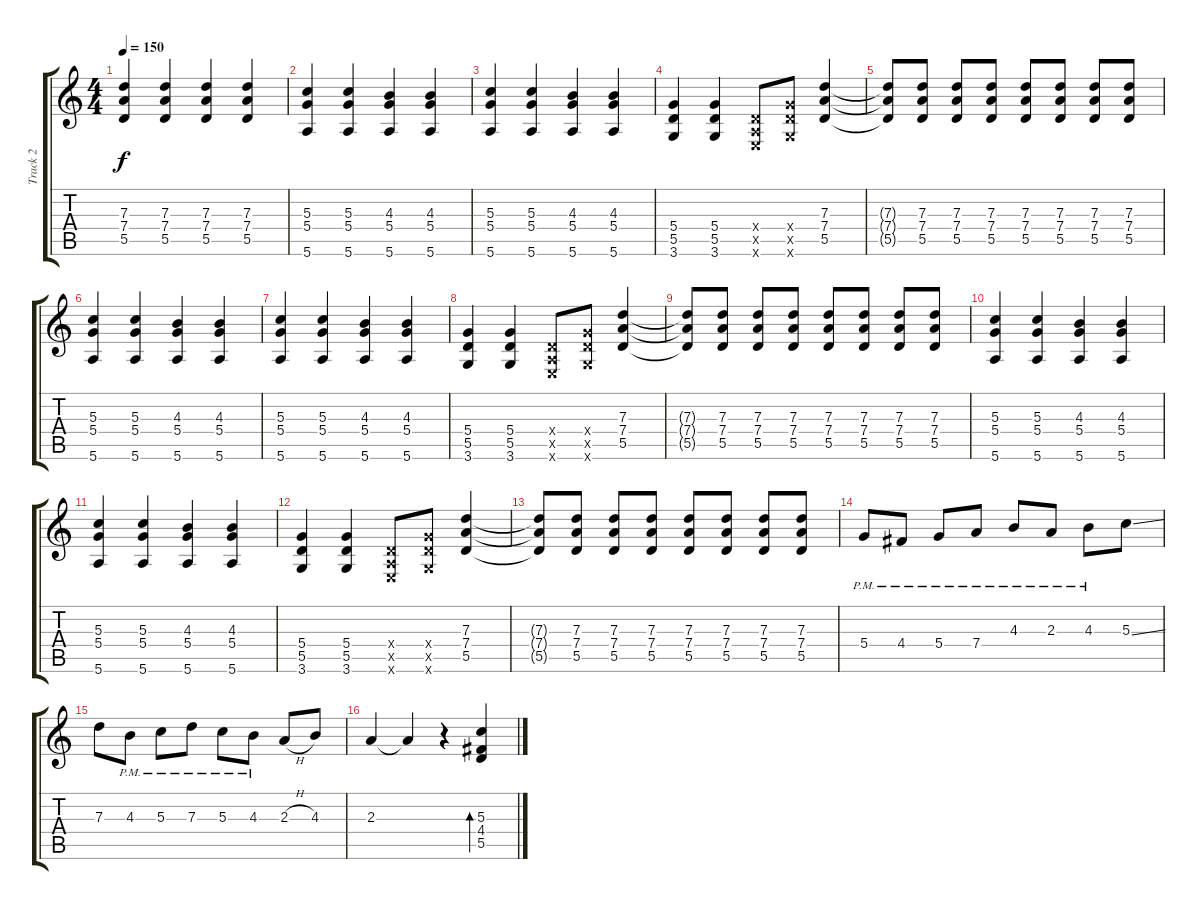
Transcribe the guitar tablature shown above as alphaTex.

\track ("Track 2" "Track 2") {instrument distortionguitar}
\staff {score tabs}
\tuning (E4 B3 G3 D3 A2 E2) {hide}
\ts (4 4)
\tempo 150
\clef g2
\ks c
(7.3 7.4 5.5).4{dy f} (7.3 7.4 5.5).4 (7.3 7.4 5.5).4 (7.3 7.4 5.5).4 |
(5.3 5.4 5.6).4 (5.3 5.4 5.6).4 (4.3 5.4 5.6).4 (4.3 5.4 5.6).4 |
(5.3 5.4 5.6).4 (5.3 5.4 5.6).4 (4.3 5.4 5.6).4 (4.3 5.4 5.6).4 |
(5.4 5.5 3.6).4 (5.4 5.5 3.6).4 (0.4{x} 0.5{x} 0.6{x}).8 (5.4{x} 5.5{x} 3.6{x}).8 (7.3 7.4 5.5).4 |
(7.3{t} 7.4{t} 5.5{t}).8 (7.3 7.4 5.5).8 (7.3 7.4 5.5).8 (7.3 7.4 5.5).8 (7.3 7.4 5.5).8 (7.3 7.4 5.5).8 (7.3 7.4 5.5).8 (7.3 7.4 5.5).8 |
(5.3 5.4 5.6).4 (5.3 5.4 5.6).4 (4.3 5.4 5.6).4 (4.3 5.4 5.6).4 |
(5.3 5.4 5.6).4 (5.3 5.4 5.6).4 (4.3 5.4 5.6).4 (4.3 5.4 5.6).4 |
(5.4 5.5 3.6).4 (5.4 5.5 3.6).4 (0.4{x} 0.5{x} 0.6{x}).8 (5.4{x} 5.5{x} 3.6{x}).8 (7.3 7.4 5.5).4 |
(7.3{t} 7.4{t} 5.5{t}).8 (7.3 7.4 5.5).8 (7.3 7.4 5.5).8 (7.3 7.4 5.5).8 (7.3 7.4 5.5).8 (7.3 7.4 5.5).8 (7.3 7.4 5.5).8 (7.3 7.4 5.5).8 |
(5.3 5.4 5.6).4 (5.3 5.4 5.6).4 (4.3 5.4 5.6).4 (4.3 5.4 5.6).4 |
(5.3 5.4 5.6).4 (5.3 5.4 5.6).4 (4.3 5.4 5.6).4 (4.3 5.4 5.6).4 |
(5.4 5.5 3.6).4 (5.4 5.5 3.6).4 (0.4{x} 0.5{x} 0.6{x}).8 (5.4{x} 5.5{x} 3.6{x}).8 (7.3 7.4 5.5).4 |
(7.3{t} 7.4{t} 5.5{t}).8 (7.3 7.4 5.5).8 (7.3 7.4 5.5).8 (7.3 7.4 5.5).8 (7.3 7.4 5.5).8 (7.3 7.4 5.5).8 (7.3 7.4 5.5).8 (7.3 7.4 5.5).8 |
5.4{pm}.8 4.4{pm}.8 5.4{pm}.8 7.4{pm}.8 4.3{pm}.8 2.3{pm}.8 4.3{pm}.8 5.3{ss}.8 |
7.3.8 4.3{pm}.8 5.3{pm}.8 7.3{pm}.8 5.3{pm}.8 4.3{pm}.8 2.3{h}.8 4.3.8 |
2.3.4 2.3{t}.4 r.4 (5.3 4.4 5.5).4{bd 240}
